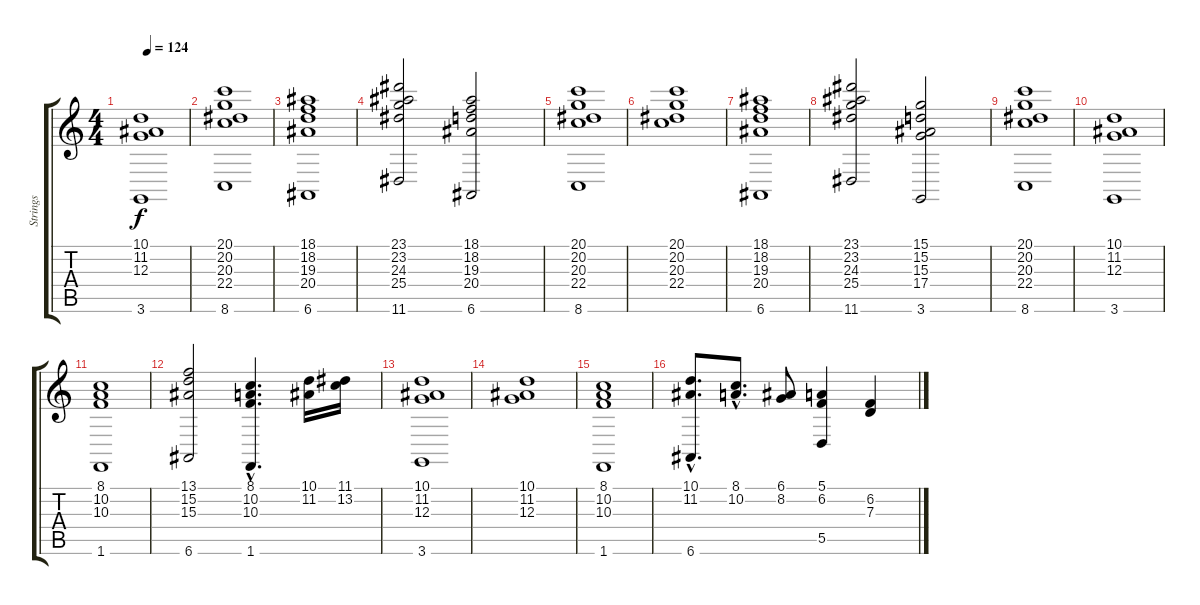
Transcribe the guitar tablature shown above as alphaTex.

\track ("Strings" "Strings") {instrument stringensemble1}
\staff {score tabs}
\tuning (E4 B3 G3 D3 A2 E2) {hide}
\ts (4 4)
\tempo 124
\clef g2
\ks c
(10.1 11.2 12.3 3.6).1{dy f} |
(20.1 20.2 20.3 22.4 8.6).1 |
(18.1 18.2 19.3 20.4 6.6).1 |
(23.1 23.2 24.3 25.4 11.6).2 (18.1 18.2 19.3 20.4 6.6).2 |
(20.1 20.2 20.3 22.4 8.6).1 |
(20.1 20.2 20.3 22.4).1 |
(18.1 18.2 19.3 20.4 6.6).1 |
(23.1 23.2 24.3 25.4 11.6).2 (15.1 15.2 15.3 17.4 3.6).2 |
(20.1 20.2 20.3 22.4 8.6).1 |
(10.1 11.2 12.3 3.6).1 |
(8.1 10.2 10.3 1.6).1 |
(13.1 15.2 15.3 6.6).2 (8.1{hac} 10.2{hac} 10.3{hac} 1.6).4{d} (10.1 11.2).16 (11.1 13.2).16 |
(10.1 11.2 12.3 3.6).1 |
(10.1 11.2 12.3).1 |
(8.1 10.2 10.3 1.6).1 |
(10.1{hac} 11.2{hac} 6.6).8{d} (8.1{hac} 10.2{hac}).8{d} (6.1 8.2).8 (5.1 6.2 5.5).4 (6.2 7.3).4
